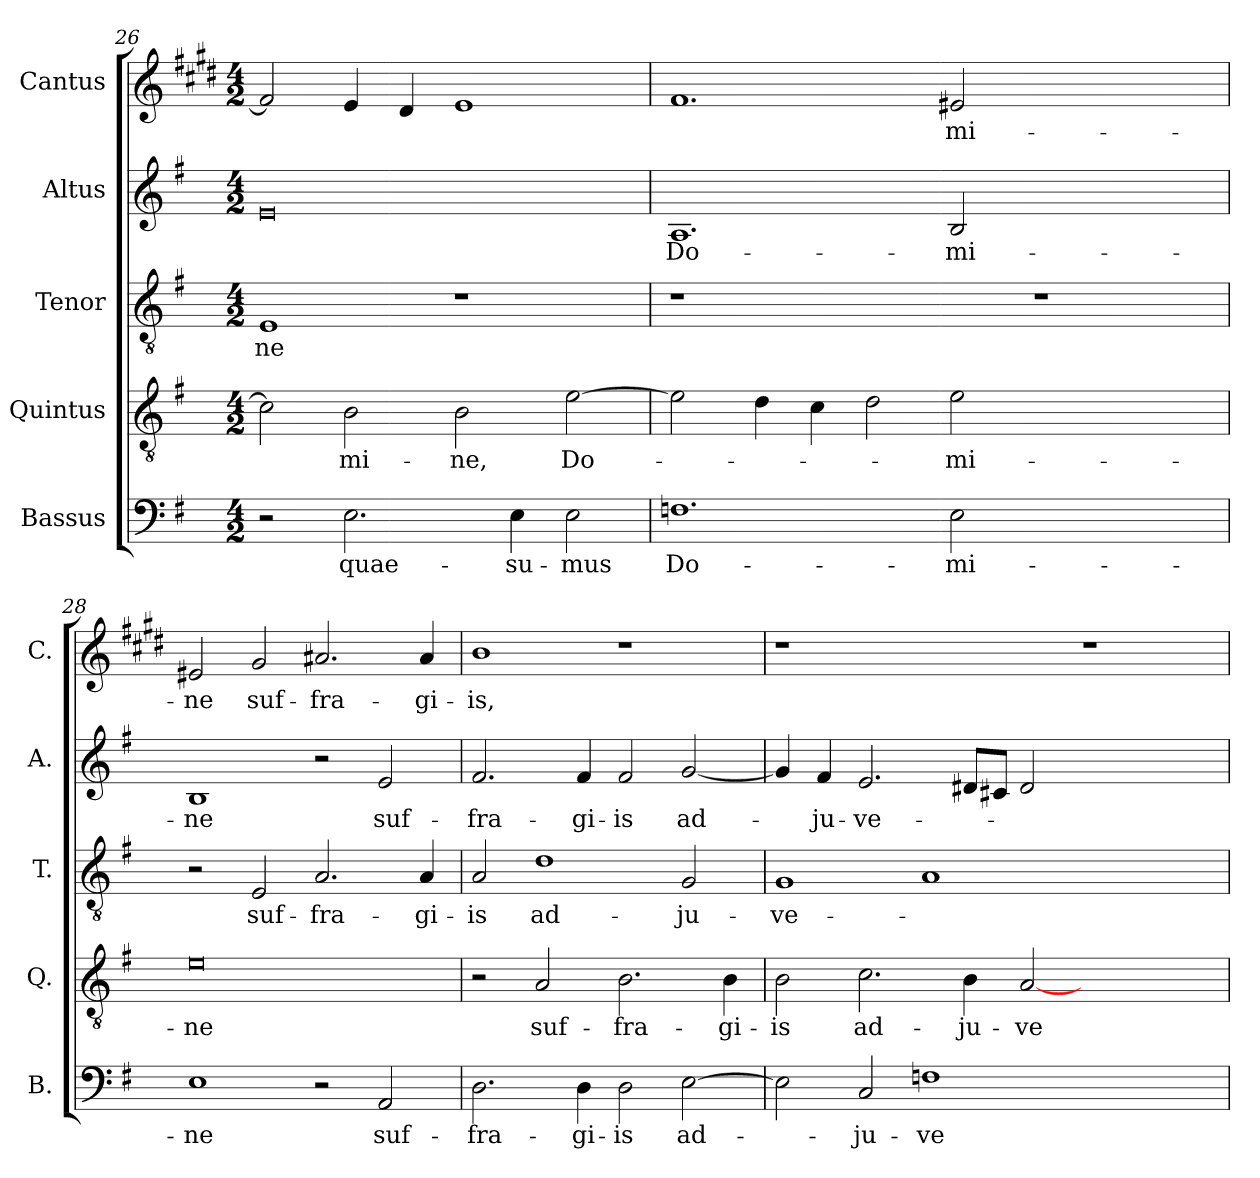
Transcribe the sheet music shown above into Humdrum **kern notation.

**kern	**text	**kern	**text	**kern	**text	**kern	**text	**kern	**text
*part5	*part5	*part4	*part4	*part3	*part3	*part2	*part2	*part1	*part1
*staff5	*staff5	*staff4	*staff4	*staff3	*staff3	*staff2	*staff2	*staff1	*staff1
*I"Bassus	*	*I"Quintus	*	*I"Tenor	*	*I"Altus	*	*I"Cantus	*
*I'B.	*	*I'Q.	*	*I'T.	*	*I'A.	*	*I'C.	*
!!LO:PB:g=z
*clefF4	*	*clefGv2	*	*clefGv2	*	*clefG2	*	*clefG2	*
*	*	*ITrd7c12	*	*	*	*	*	*ITrd-2c-3	*
*k[f#]	*	*k[f#]	*	*k[f#]	*	*k[f#]	*	*k[f#]	*
*G:	*	*G:	*	*G:	*	*G:	*	*G:	*
*M4/2	*	*M4/2	*	*M4/2	*	*M4/2	*	*M4/2	*
=26	=26	=26	=26	=26	=26	=26	=26	=26	=26
!	!	!	!	!	!LO:LY:b:color=#000000	!	!	!	!
2r	.	2Ci\]	.	1Ei	-ne	0ei	.	2ai/]	.
!	!LO:LY:b:color=#000000	!	!	!	!	!	!	!	!
!	!	!	!LO:LY:b:color=#000000	!	!	!	!	!	!
2.Ei\	quae-	2BBi\	-mi-	.	.	.	.	4gi/	.
.	.	.	.	.	.	.	.	4f#i/	.
!	!	!	!LO:LY:b:color=#000000	!	!	!	!	!	!
.	.	2BBi\	-ne,	1r	.	.	.	1gi	.
!	!LO:LY:b:color=#000000	!	!	!	!	!	!	!	!
4Ei\	-su-	.	.	.	.	.	.	.	.
!	!LO:LY:b:color=#000000	!	!	!	!	!	!	!	!
!	!	!	!LO:LY:b:color=#000000	!	!	!	!	!	!
2Ei\	-mus	[>2Ei\	Do-	.	.	.	.	.	.
=27	=27	=27	=27	=27	=27	=27	=27	=27	=27
!	!LO:LY:b:color=#000000	!	!	!LO:N:vis=1	!	!	!	!	!
!	!	!	!	!	!	!	!LO:LY:b:color=#000000	!	!
1.Fni	Do-	2Ei\]	.	0r	.	1.Ai	Do-	1.ai	.
.	.	4Di\	.	.	.	.	.	.	.
.	.	4Ci\	.	.	.	.	.	.	.
.	.	2Di\	.	.	.	.	.	.	.
!	!LO:LY:b:color=#000000	!	!	!	!	!	!	!	!
!	!	!	!LO:LY:b:color=#000000	!	!	!	!	!	!
!	!	!	!	!	!	!	!LO:LY:b:color=#000000	!	!
!	!	!	!	!	!	!	!	!	!LO:LY:b:color=#000000
2Ei\	-mi-	2Ei\	-mi-	.	.	2Bi/	-mi-	2g#Xi/	-mi-
!	!	!	!	!LO:N:vis=1	!	!	!	!	!
0ryy	.	0ryy	.	0r	.	0ryy	.	0ryy	.
=28	=28	=28	=28	=28	=28	=28	=28	=28	=28
!	!LO:LY:b:color=#000000	!	!	!	!	!	!	!	!
!	!	!	!LO:LY:b:color=#000000	!	!	!	!	!	!
!	!	!	!	!	!	!	!LO:LY:b:color=#000000	!	!
!	!	!	!	!	!	!	!	!	!LO:LY:b:color=#000000
1Ei	-ne	0Ei	-ne	2r	.	1Bi	-ne	2g#Xi/	-ne
!	!	!	!	!	!LO:LY:b:color=#000000	!	!	!	!
!	!	!	!	!	!	!	!	!	!LO:LY:b:color=#000000
.	.	.	.	2Ei/	suf-	.	.	2bi/	suf-
!	!	!	!	!	!LO:LY:b:color=#000000	!	!	!	!
!	!	!	!	!	!	!	!	!	!LO:LY:b:color=#000000
2r	.	.	.	2.Ai/	-fra-	2r	.	2.cc#Xi/	-fra-
!	!LO:LY:b:color=#000000	!	!	!	!	!	!	!	!
!	!	!	!	!	!	!	!LO:LY:b:color=#000000	!	!
2AAi/	suf-	.	.	.	.	2ei/	suf-	.	.
!	!	!	!	!	!LO:LY:b:color=#000000	!	!	!	!
!	!	!	!	!	!	!	!	!	!LO:LY:b:color=#000000
.	.	.	.	4Ai/	-gi-	.	.	4cc#i/	-gi-
=29	=29	=29	=29	=29	=29	=29	=29	=29	=29
!	!LO:LY:b:color=#000000	!	!	!	!	!	!	!	!
!	!	!	!	!	!LO:LY:b:color=#000000	!	!	!	!
!	!	!	!	!	!	!	!LO:LY:b:color=#000000	!	!
!	!	!	!	!	!	!	!	!	!LO:LY:b:color=#000000
2.Di\	-fra-	2r	.	2Ai/	-is	2.f#i/	-fra-	1ddi	-is,
!	!	!	!LO:LY:b:color=#000000	!	!	!	!	!	!
!	!	!	!	!	!LO:LY:b:color=#000000	!	!	!	!
.	.	2AAi/	suf-	1di	ad-	.	.	.	.
!	!LO:LY:b:color=#000000	!	!	!	!	!	!	!	!
!	!	!	!	!	!	!	!LO:LY:b:color=#000000	!	!
4Di\	-gi-	.	.	.	.	4f#i/	-gi-	.	.
!	!LO:LY:b:color=#000000	!	!	!	!	!	!	!	!
!	!	!	!LO:LY:b:color=#000000	!	!	!	!	!	!
!	!	!	!	!	!	!	!LO:LY:b:color=#000000	!	!
2Di\	-is	2.BBi\	-fra-	.	.	2f#i/	-is	1r	.
!	!LO:LY:b:color=#000000	!	!	!	!	!	!	!	!
!	!	!	!	!	!LO:LY:b:color=#000000	!	!	!	!
!	!	!	!	!	!	!	!LO:LY:b:color=#000000	!	!
[>2Ei\	ad-	.	.	2Gi/	-ju-	[<2gi/	ad-	.	.
!	!	!	!LO:LY:b:color=#000000	!	!	!	!	!	!
.	.	4BBi\	-gi-	.	.	.	.	.	.
=30	=30	=30	=30	=30	=30	=30	=30	=30	=30
!	!	!	!LO:LY:b:color=#000000	!	!	!	!	!	!
!	!	!	!	!	!LO:LY:b:color=#000000	!	!	!LO:N:vis=1	!
2Ei\]	.	2BBi\	-is	1Gi	-ve-	4gi/]	.	0r	.
!	!	!	!	!	!	!	!LO:LY:b:color=#000000	!	!
.	.	.	.	.	.	4f#i/	-ju-	.	.
!	!LO:LY:b:color=#000000	!	!	!	!	!	!	!	!
!	!	!	!LO:LY:b:color=#000000	!	!	!	!	!	!
!	!	!	!	!	!	!	!LO:LY:b:color=#000000	!	!
2Ci/	-ju-	2.Ci\	ad-	.	.	2.ei/	-ve-	.	.
!	!LO:LY:b:color=#000000	!	!	!	!	!	!	!	!
1Fni	-ve-	.	.	1Ai	.	.	.	.	.
!	!	!	!LO:LY:b:color=#000000	!	!	!	!	!	!
.	.	4BBi\	-ju-	.	.	8d#Xi/L	.	.	.
.	.	.	.	.	.	8c#Xi/J	.	.	.
!	!	!	!LO:LY:b:color=#000000	!	!	!	!	!	!
.	.	[<2AAi/	-ve-	.	.	2d#i/	.	.	.
!	!	!	!	!	!	!	!	!LO:N:vis=1	!
0ryy	.	0ryy	.	0ryy	.	0ryy	.	0r	.
=	=	=	=	=	=	=	=	=	=
*-	*-	*-	*-	*-	*-	*-	*-	*-	*-
